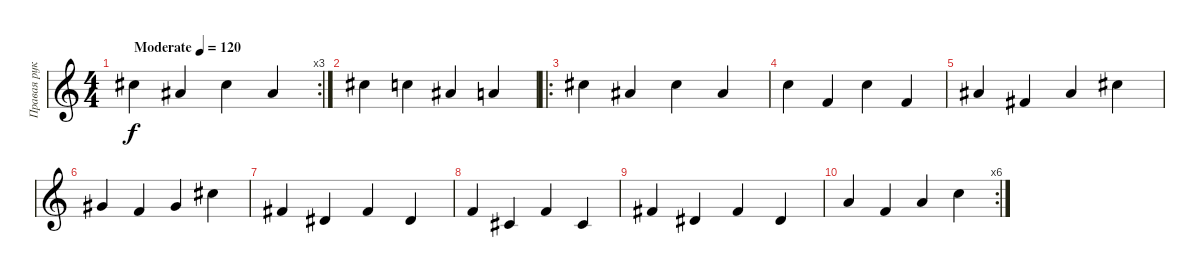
\track ("Правая рука" "Правая рук") {instrument acousticgrandpiano}
\staff {score}
\tuning (E4 B3 G3 D3 A2 E2) {hide}
\rc 3
\ts (4 4)
\tempo (120 "Moderate")
\clef g2
\ks c
9.1.4{dy f instrument acousticgrandpiano} 6.1.4 9.1.4 6.1.4 |
9.1.4 8.1.4 6.1.4 5.1.4 |
\ro
9.1.4 6.1.4 9.1.4 6.1.4 |
8.1.4 1.1.4 8.1.4 1.1.4 |
6.1.4 2.1.4 6.1.4 9.1.4 |
4.1.4 1.1.4 4.1.4 9.1.4 |
2.1.4 4.2.4 2.1.4 4.2.4 |
1.1.4 2.2.4 1.1.4 2.2.4 |
2.1.4 4.2.4 2.1.4 4.2.4 |
\rc 6
5.1.4 1.1.4 5.1.4 8.1.4
